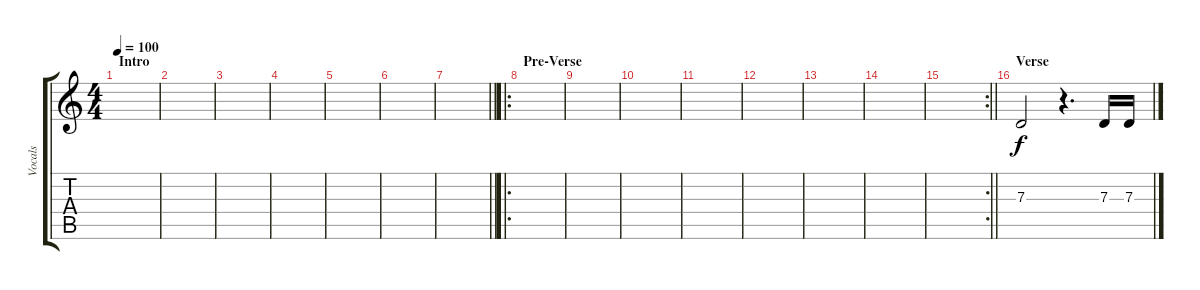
\track ("Vocals" "Vocals") {instrument choiraahs}
\staff {score tabs}
\tuning (E4 B3 G3 D3 A2 D2) {hide}
\ts (4 4)
\section ("" "Intro")
\tempo 100
\clef g2
\ks c
|
|
|
|
|
|
\barLineRight lightlight
|
\ro
\section ("" "Pre-Verse")
|
|
|
|
|
|
|
\rc 2
\barLineRight lightlight
|
\section ("" "Verse")
7.3.2 r.4{d} 7.3.16 7.3.16
